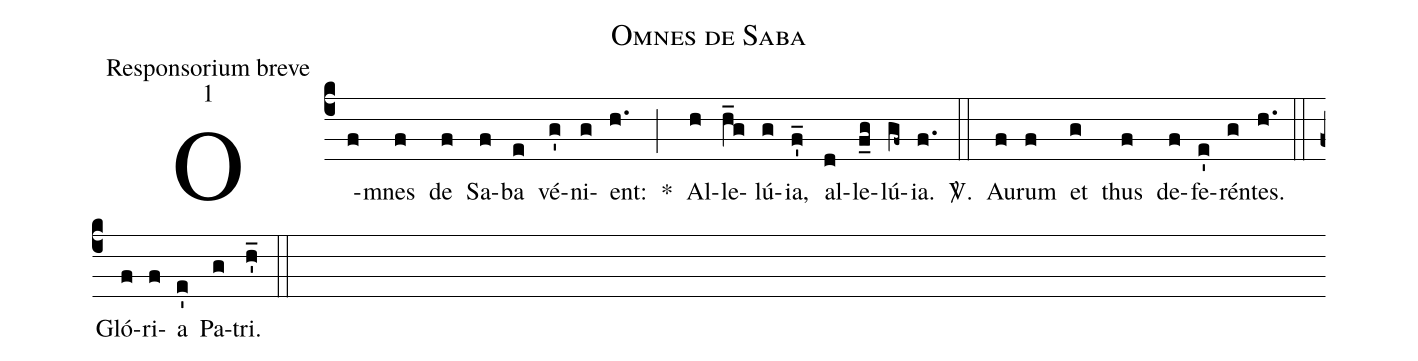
name:Omnes de Saba;
office-part:Responsorium breve;
mode:1;
%%
(c4) O(f)mnes(f) de(f) Sa(f)ba(e) vé(g')ni(g)ent:(h.) *(;) Al(h)le(h_g)lú(g)ia,(f'_) al(d)le(f_g)lú(gf~)ia.(f.) <sp>V/</sp>.(::) Au(f)rum(f) et(g) thus(f) de(f)fe(e')rén(g)tes.(h.) (::) Gló(f)ri(f)a(e') Pa(g)tri.(h'_) (::)
